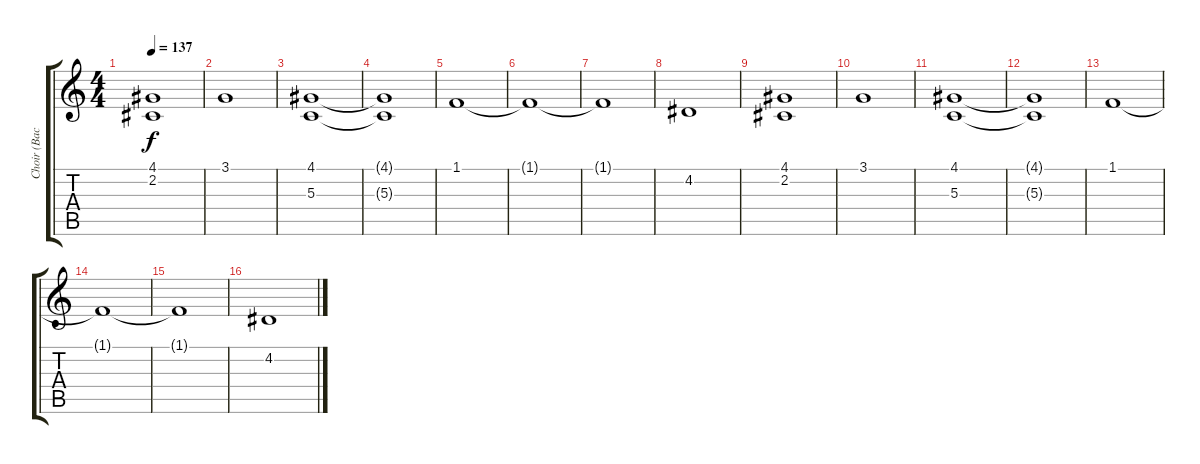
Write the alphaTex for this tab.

\track ("Choir (Backing)" "Choir (Bac") {instrument choiraahs}
\staff {score tabs}
\tuning (E4 B3 G3 D3 A2 E2) {hide}
\ts (4 4)
\tempo 137
\clef g2
\ks c
(4.1 2.2).1{dy f} |
3.1.1 |
(4.1 5.3).1 |
(4.1{t} 5.3{t}).1 |
1.1.1{volume 12} |
1.1{t}.1 |
1.1{t}.1 |
4.2.1 |
(4.1 2.2).1 |
3.1.1 |
(4.1 5.3).1 |
(4.1{t} 5.3{t}).1 |
1.1.1 |
1.1{t}.1 |
1.1{t}.1 |
4.2.1
